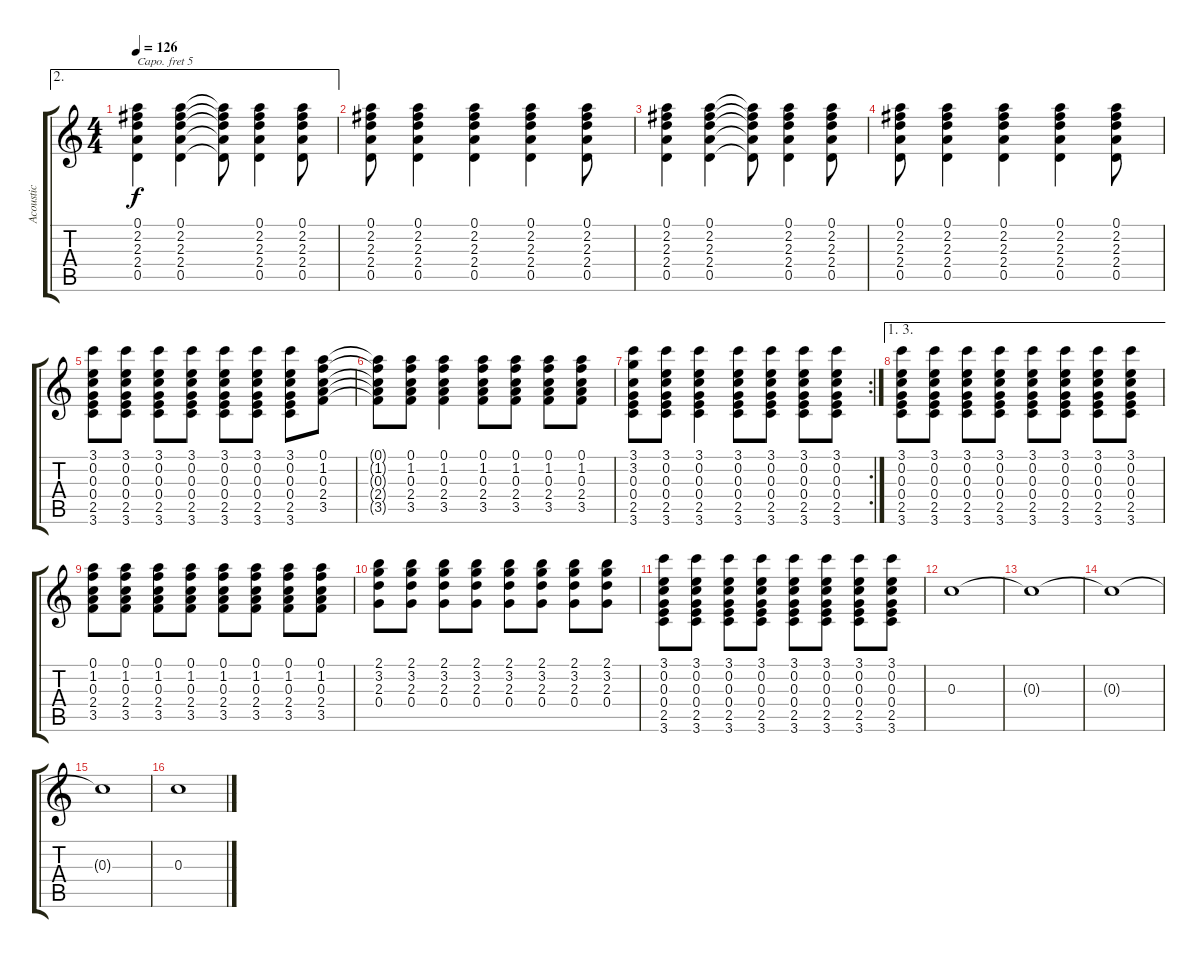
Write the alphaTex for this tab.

\track ("Acoustic  capo 5" "Acoustic  ") {instrument acousticguitarsteel}
\staff {score tabs}
\capo 5
\tuning (E4 B3 G3 D3 A2 E2) {hide}
\ae 2
\ts (4 4)
\tempo 126
\clef g2
\ks c
(0.1 2.2 2.3 2.4 0.5).4{dy f} (0.1 2.2 2.3 2.4 0.5).4 (0.1{t} 2.2{t} 2.3{t} 2.4{t} 0.5{t}).8 (0.1 2.2 2.3 2.4 0.5).4 (0.1 2.2 2.3 2.4 0.5).8 |
(0.1 2.2 2.3 2.4 0.5).8 (0.1 2.2 2.3 2.4 0.5).4 (0.1 2.2 2.3 2.4 0.5).4 (0.1 2.2 2.3 2.4 0.5).4 (0.1 2.2 2.3 2.4 0.5).8 |
(0.1 2.2 2.3 2.4 0.5).4 (0.1 2.2 2.3 2.4 0.5).4 (0.1{t} 2.2{t} 2.3{t} 2.4{t} 0.5{t}).8 (0.1 2.2 2.3 2.4 0.5).4 (0.1 2.2 2.3 2.4 0.5).8 |
(0.1 2.2 2.3 2.4 0.5).8 (0.1 2.2 2.3 2.4 0.5).4 (0.1 2.2 2.3 2.4 0.5).4 (0.1 2.2 2.3 2.4 0.5).4 (0.1 2.2 2.3 2.4 0.5).8 |
(3.1 0.2 0.3 0.4 2.5 3.6).8 (3.1 0.2 0.3 0.4 2.5 3.6).8 (3.1 0.2 0.3 0.4 2.5 3.6).8 (3.1 0.2 0.3 0.4 2.5 3.6).8 (3.1 0.2 0.3 0.4 2.5 3.6).8 (3.1 0.2 0.3 0.4 2.5 3.6).8 (3.1 0.2 0.3 0.4 2.5 3.6).8 (0.1 1.2 0.3 2.4 3.5).8 |
(0.1{t} 1.2{t} 0.3{t} 2.4{t} 3.5{t}).8 (0.1 1.2 0.3 2.4 3.5).8 (0.1 1.2 0.3 2.4 3.5).4 (0.1 1.2 0.3 2.4 3.5).8 (0.1 1.2 0.3 2.4 3.5).8 (0.1 1.2 0.3 2.4 3.5).8 (0.1 1.2 0.3 2.4 3.5).8 |
\rc 2
(3.1 3.2 0.3 0.4 2.5 3.6).8 (3.1 0.2 0.3 0.4 2.5 3.6).8 (3.1 0.2 0.3 0.4 2.5 3.6).4 (3.1 0.2 0.3 0.4 2.5 3.6).8 (3.1 0.2 0.3 0.4 2.5 3.6).8 (3.1 0.2 0.3 0.4 2.5 3.6).8 (3.1 0.2 0.3 0.4 2.5 3.6).8 |
\ae (1 3)
(3.1 0.2 0.3 0.4 2.5 3.6).8 (3.1 0.2 0.3 0.4 2.5 3.6).8 (3.1 0.2 0.3 0.4 2.5 3.6).8 (3.1 0.2 0.3 0.4 2.5 3.6).8 (3.1 0.2 0.3 0.4 2.5 3.6).8 (3.1 0.2 0.3 0.4 2.5 3.6).8 (3.1 0.2 0.3 0.4 2.5 3.6).8 (3.1 0.2 0.3 0.4 2.5 3.6).8 |
(0.1 1.2 0.3 2.4 3.5).8 (0.1 1.2 0.3 2.4 3.5).8 (0.1 1.2 0.3 2.4 3.5).8 (0.1 1.2 0.3 2.4 3.5).8 (0.1 1.2 0.3 2.4 3.5).8 (0.1 1.2 0.3 2.4 3.5).8 (0.1 1.2 0.3 2.4 3.5).8 (0.1 1.2 0.3 2.4 3.5).8 |
(2.1 3.2 2.3 0.4).8 (2.1 3.2 2.3 0.4).8 (2.1 3.2 2.3 0.4).8 (2.1 3.2 2.3 0.4).8 (2.1 3.2 2.3 0.4).8 (2.1 3.2 2.3 0.4).8 (2.1 3.2 2.3 0.4).8 (2.1 3.2 2.3 0.4).8 |
(3.1 0.2 0.3 0.4 2.5 3.6).8 (3.1 0.2 0.3 0.4 2.5 3.6).8 (3.1 0.2 0.3 0.4 2.5 3.6).8 (3.1 0.2 0.3 0.4 2.5 3.6).8 (3.1 0.2 0.3 0.4 2.5 3.6).8 (3.1 0.2 0.3 0.4 2.5 3.6).8 (3.1 0.2 0.3 0.4 2.5 3.6).8 (3.1 0.2 0.3 0.4 2.5 3.6).8 |
0.3.1 |
0.3{t}.1 |
0.3{t}.1 |
0.3{t}.1 |
0.3.1
